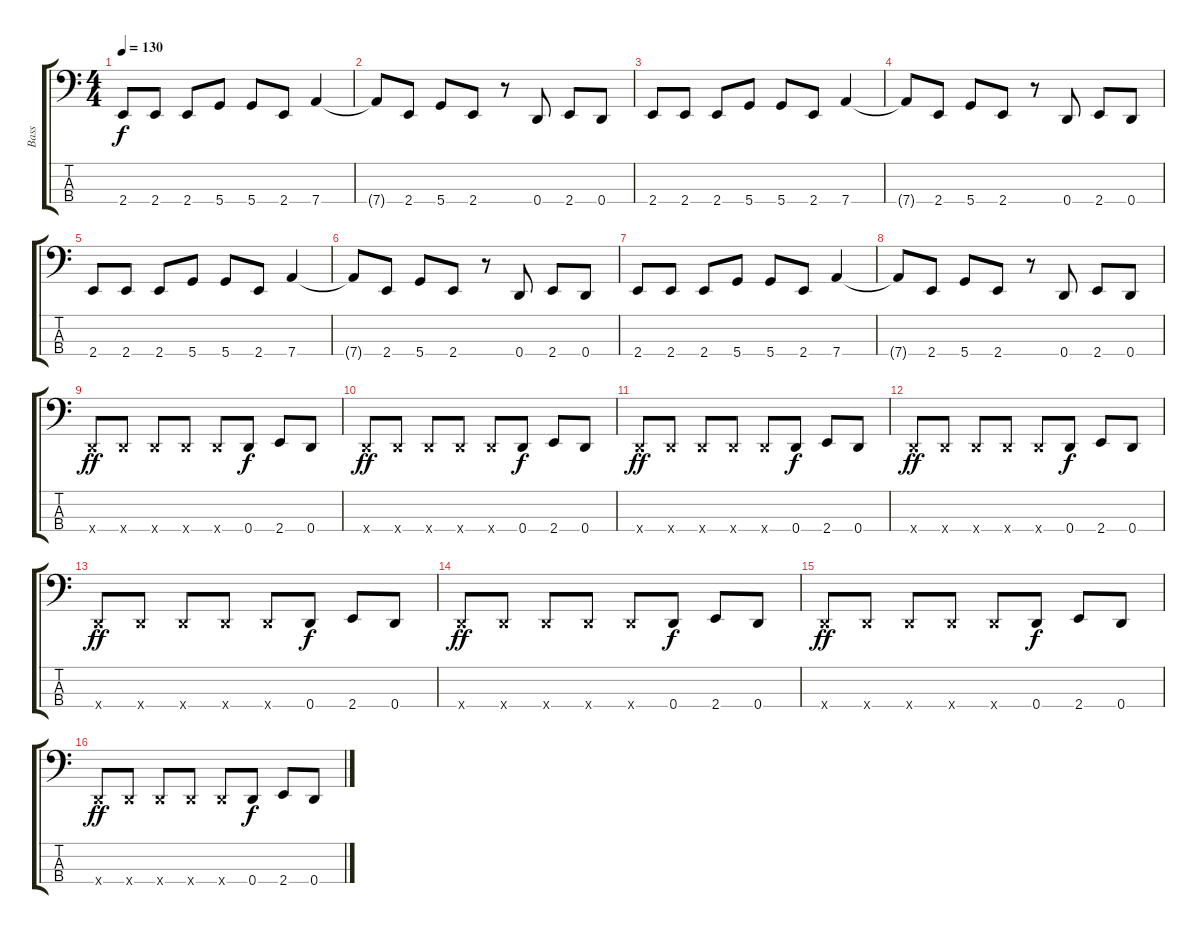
\track ("Bass" "Bass") {instrument electricbassfinger}
\staff {score tabs}
\tuning (G2 D2 A1 D1) {hide}
\ts (4 4)
\tempo 130
\clef f4
\ks c
2.4.8{dy f instrument electricbassfinger} 2.4.8 2.4.8 5.4.8 5.4.8 2.4.8 7.4.4 |
7.4{t}.8 2.4.8 5.4.8 2.4.8 r.8 0.4.8 2.4.8 0.4.8 |
2.4.8 2.4.8 2.4.8 5.4.8 5.4.8 2.4.8 7.4.4 |
7.4{t}.8 2.4.8 5.4.8 2.4.8 r.8 0.4.8 2.4.8 0.4.8 |
2.4.8 2.4.8 2.4.8 5.4.8 5.4.8 2.4.8 7.4.4 |
7.4{t}.8 2.4.8 5.4.8 2.4.8 r.8 0.4.8 2.4.8 0.4.8 |
2.4.8 2.4.8 2.4.8 5.4.8 5.4.8 2.4.8 7.4.4 |
7.4{t}.8 2.4.8 5.4.8 2.4.8 r.8 0.4.8 2.4.8 0.4.8 |
0.4{x}.8{dy ff} 0.4{x}.8 0.4{x}.8 0.4{x}.8 0.4{x}.8 0.4.8{dy f} 2.4.8 0.4.8 |
0.4{x}.8{dy ff} 0.4{x}.8 0.4{x}.8 0.4{x}.8 0.4{x}.8 0.4.8{dy f} 2.4.8 0.4.8 |
0.4{x}.8{dy ff} 0.4{x}.8 0.4{x}.8 0.4{x}.8 0.4{x}.8 0.4.8{dy f} 2.4.8 0.4.8 |
0.4{x}.8{dy ff} 0.4{x}.8 0.4{x}.8 0.4{x}.8 0.4{x}.8 0.4.8{dy f} 2.4.8 0.4.8 |
0.4{x}.8{dy ff} 0.4{x}.8 0.4{x}.8 0.4{x}.8 0.4{x}.8 0.4.8{dy f} 2.4.8 0.4.8 |
0.4{x}.8{dy ff} 0.4{x}.8 0.4{x}.8 0.4{x}.8 0.4{x}.8 0.4.8{dy f} 2.4.8 0.4.8 |
0.4{x}.8{dy ff} 0.4{x}.8 0.4{x}.8 0.4{x}.8 0.4{x}.8 0.4.8{dy f} 2.4.8 0.4.8 |
0.4{x}.8{dy ff} 0.4{x}.8 0.4{x}.8 0.4{x}.8 0.4{x}.8 0.4.8{dy f} 2.4.8 0.4.8
